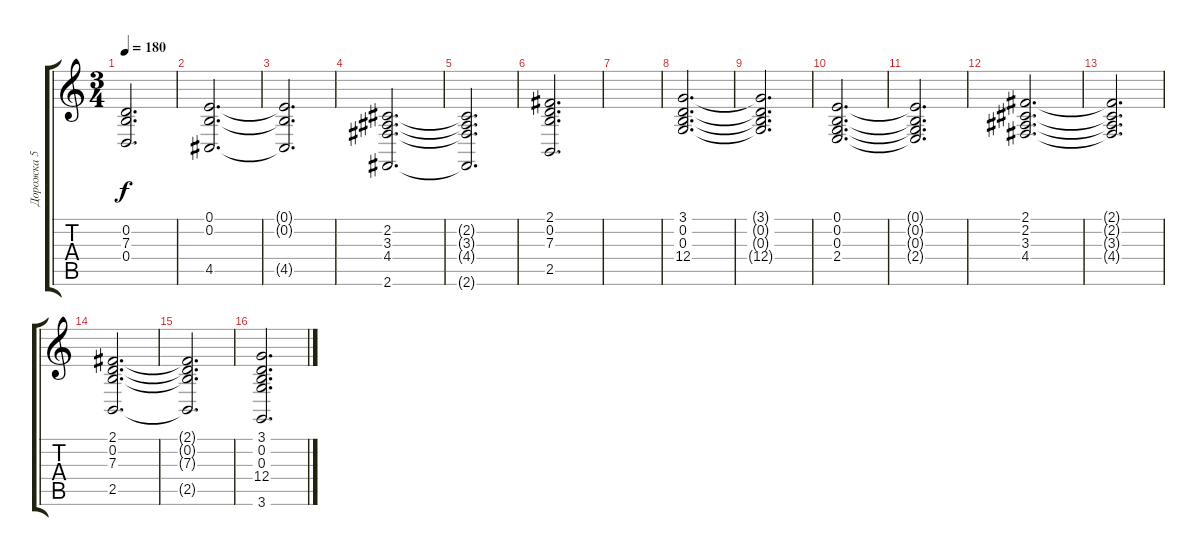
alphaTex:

\track ("Дорожка 5" "Дорожка 5") {instrument stringensemble1}
\staff {score tabs}
\tuning (E4 B3 G3 D3 A2 E2) {hide}
\ts (3 4)
\tempo 180
\clef g2
\ks c
(0.2{t} 7.3{t} 0.4{t}).2{d dy f} |
(0.1 0.2 4.5).2{d} |
(0.1{t} 0.2{t} 4.5{t}).2{d} |
(2.2 3.3 4.4 2.6).2{d} |
(2.2{t} 3.3{t} 4.4{t} 2.6{t}).2{d} |
(2.1 0.2 7.3 2.5).2{d} |
|
(3.1 0.2 0.3 12.4).2{d} |
(3.1{t} 0.2{t} 0.3{t} 12.4{t}).2{d} |
(0.1 0.2 0.3 2.4).2{d} |
(0.1{t} 0.2{t} 0.3{t} 2.4{t}).2{d} |
(2.1 2.2 3.3 4.4).2{d} |
(2.1{t} 2.2{t} 3.3{t} 4.4{t}).2{d} |
(2.1 0.2 7.3 2.5).2{d} |
(2.1{t} 0.2{t} 7.3{t} 2.5{t}).2{d} |
(3.1 0.2 0.3 12.4 3.6).2{d}
